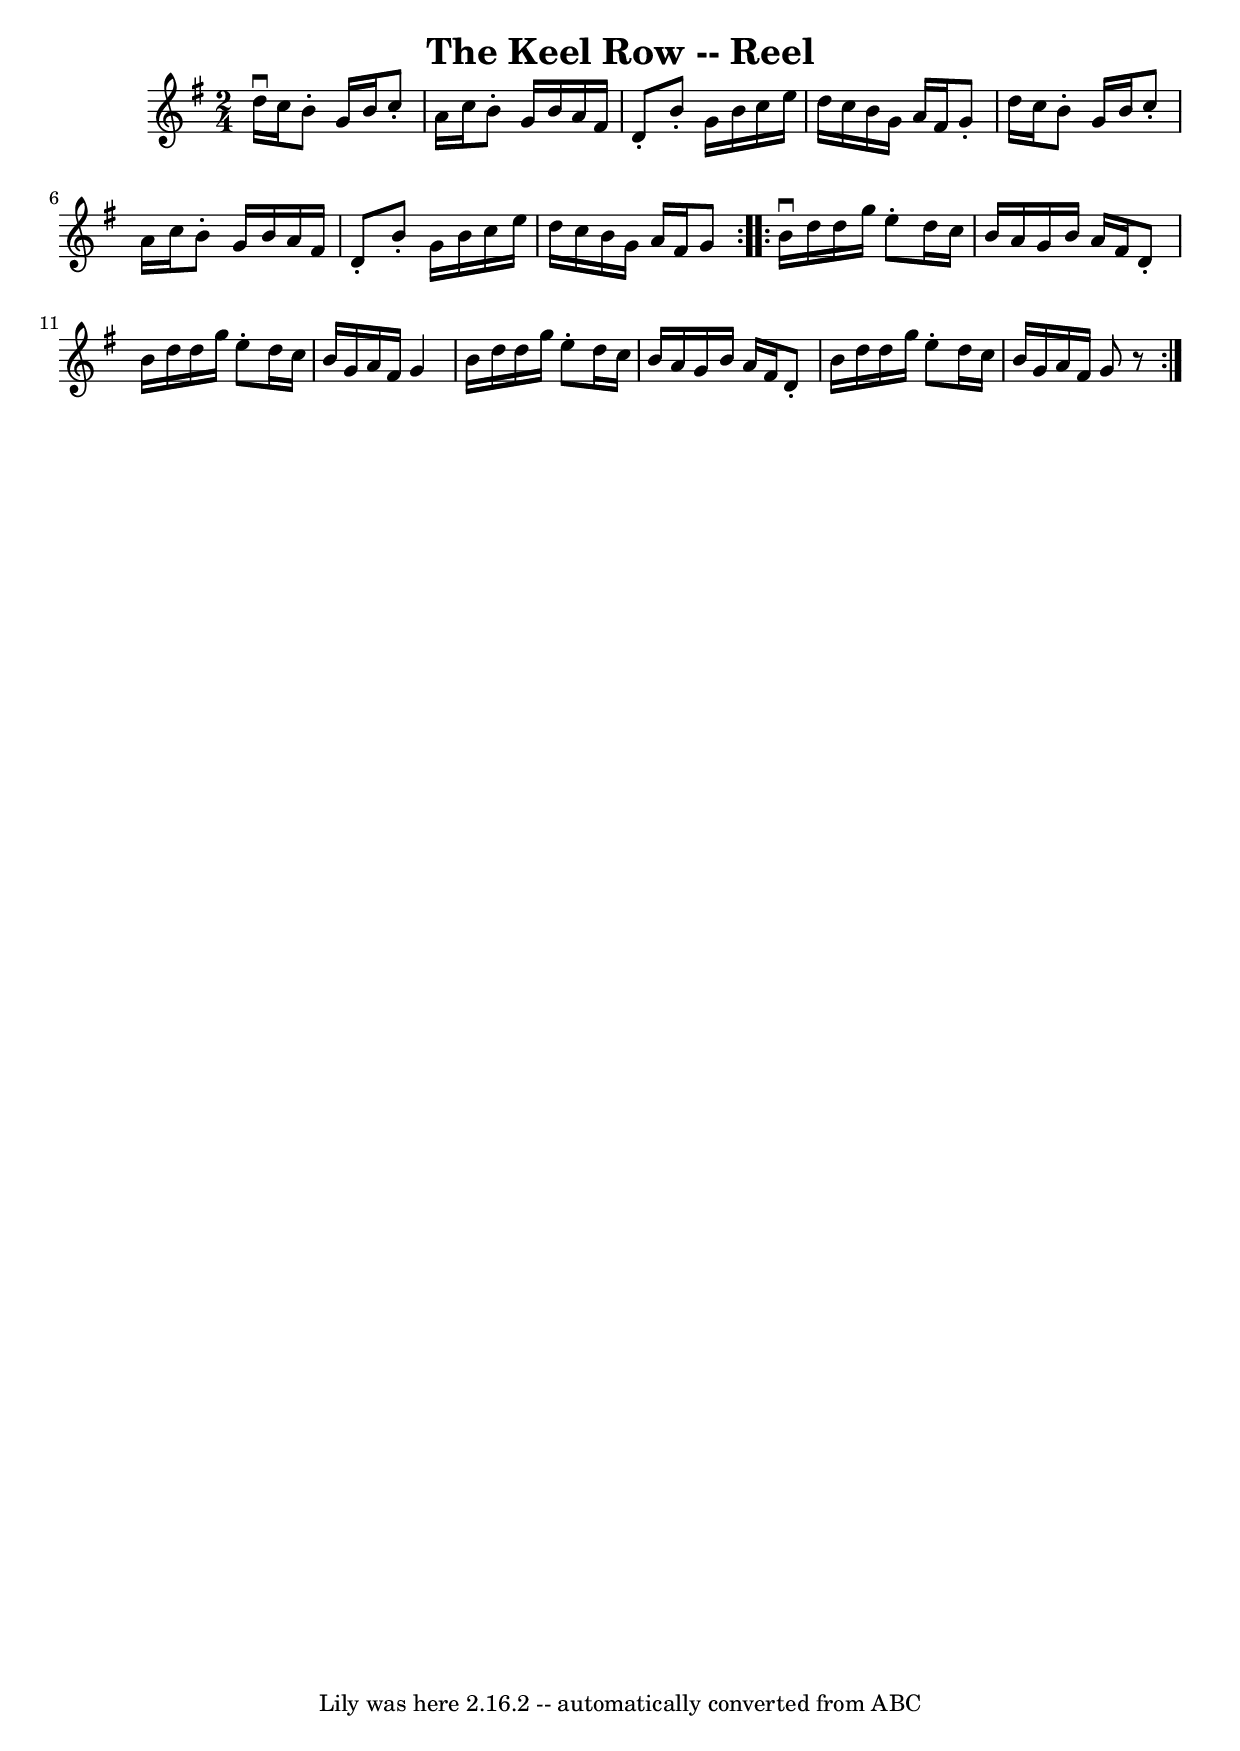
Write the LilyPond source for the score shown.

\version "2.16.2"
\include "Mammoth.ily"
\header {
  %% book = "Ryan's Mammoth Collection"
 crossRefNumber = "1"
 footnotes = "\\\\168\\\\(Or TWIN SISTERS.)\\\\TWIN SISTERS.-First two ladies join hands, chassa across.\\\\[same time] First two gents chassa across, outside singly,\\\\join hands, chassa back, [same time] two ladies return\\\\outside.-First couple down the centre, back, cast off,\\\\right and left. [Next two ladies, etc."
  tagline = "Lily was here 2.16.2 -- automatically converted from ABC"
  title = "The Keel Row -- Reel"

}
voicedefault =  {



  \repeat volta 2 {

    \time 2/4 
    \key g \major d''16^\downbow c''16   |
 b'8-. g'16 b'16 c''8-. a'16 c''16     |
 b'8-. g'16 b'16 a'16 fs'16 d'8-.    |
 b'8-. g'16 b'16 c''16 e''16 d''16 c''16     |
 b'16 g'16 a'16 fs'16 g'8-. d''16 c''16  |
 b'8-. g'16 b'16 c''8-. a'16 c''16    |
 b'8-. g'16 b'16 a'16 fs'16 d'8-.    |
 b'8-. g'16 b'16 c''16 e''16 d''16 c''16     |
 b'16 g'16 a'16    
 fs'16 g'8  
  } 
  \repeat volta 2 {
 b'16^\downbow d''16 d''16 g''16 e''8-. d''16 c''16     |
 b'16 a'16 g'16 b'16 a'16 fs'16 d'8-.    |
 b'16 d''16 d''16 g''16 e''8-. d''16 c''16     |
 b'16 g'16 a'16 fs'16 g'4    |
 b'16 d''16 d''16 g''16 e''8-. d''16 c''16     |
 b'16 a'16 g'16 b'16 a'16 fs'16 d'8-.    |
 b'16 d''16 d''16 g''16 e''8-. d''16 c''16     |
 b'16 g'16  
 a'16 fs'16 g'8    r8 
  }   

}

\score{
  <<

    \context Staff="default"
    {
      \voicedefault 
      
    }

  >>
  \layout {
    
  }
  \midi {
  }

}
